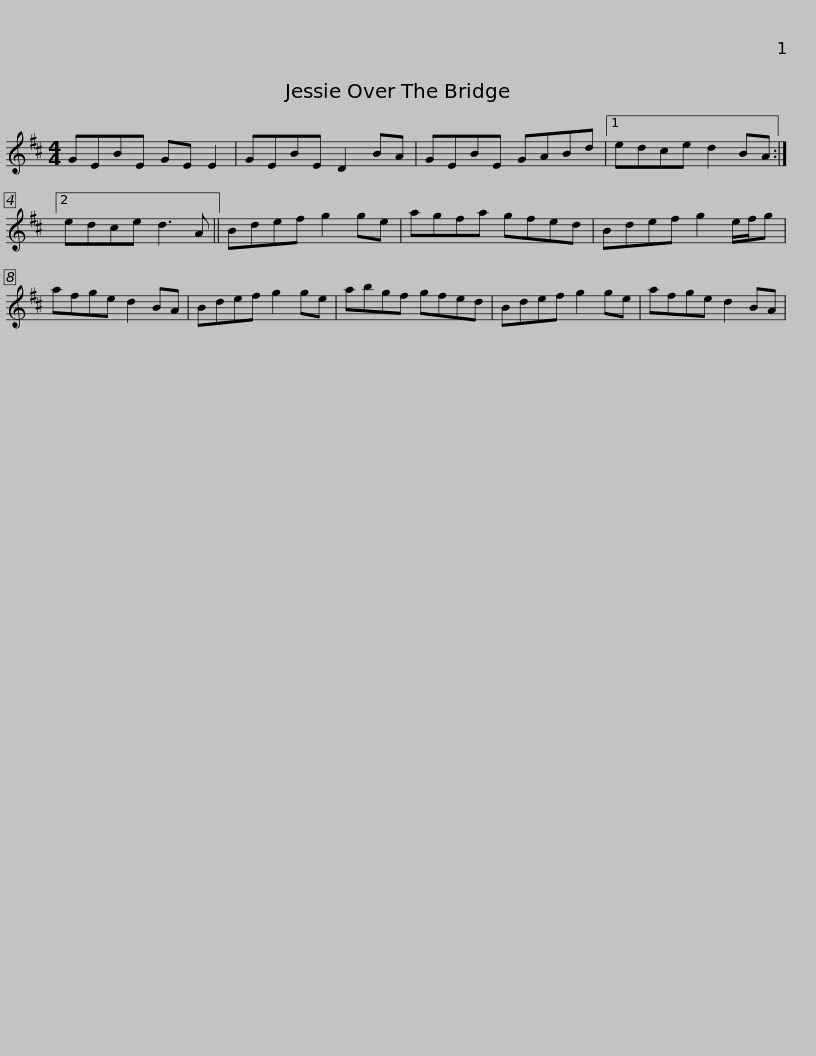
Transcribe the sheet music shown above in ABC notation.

X:1
L:1/8
M:4/4
I:linebreak $
K:D
V:1 treble
V:1
 GEBE GE E2 | GEBE D2 BA | GEBE GABd |1 edce d2 BA :|2 edce d3 A || %5
 Bdef g2 ge |$ agfa gfed | Bdef g2 e/f/g | afge d2 BA | Bdef g2 ge | %10
 abgf gfed |$ Bdef g2 ge | afge d2 BA | %13
